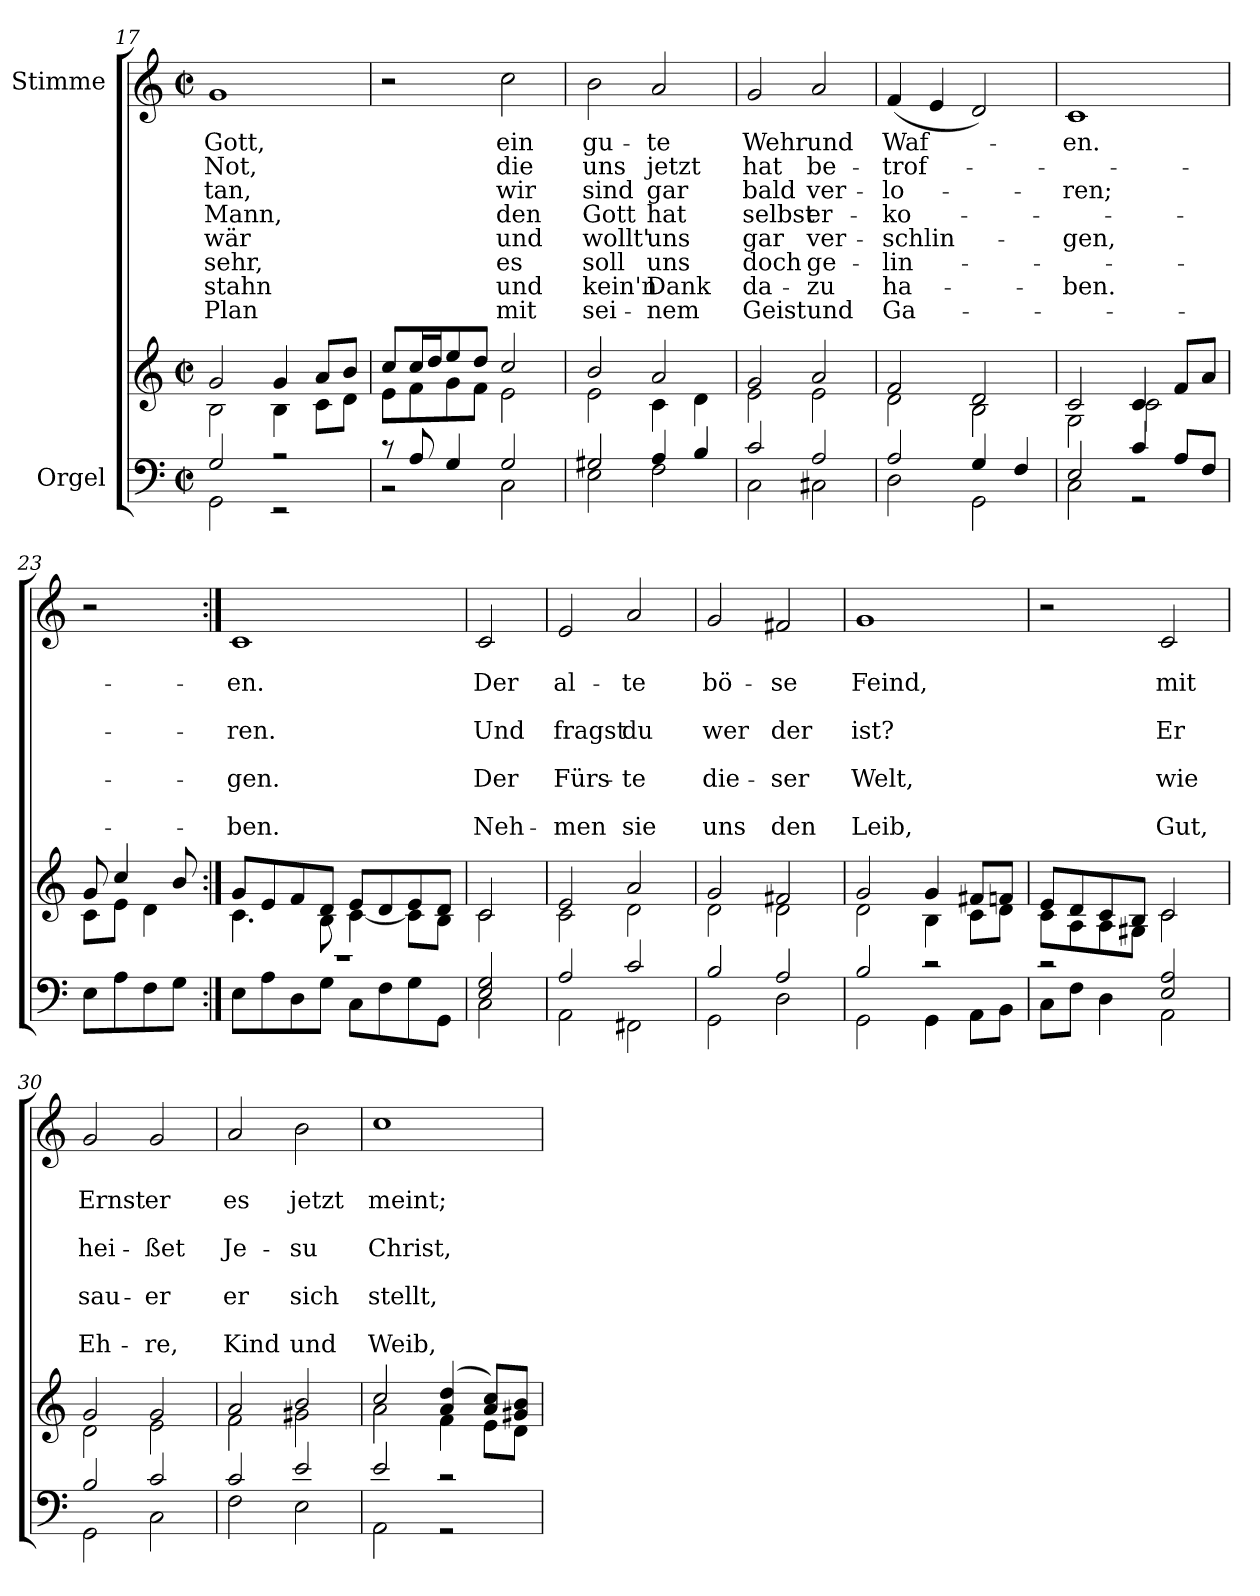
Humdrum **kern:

**kern	**kern	**kern	**text	**text	**text	**text	**text	**text	**text	**text
*part2	*part2	*part1	*part1	*part1	*part1	*part1	*part1	*part1	*part1	*part1
*staff3	*staff2	*staff1	*staff1	*staff1	*staff1	*staff1	*staff1	*staff1	*staff1	*staff1
*I"Orgel	*	*I"Stimme	*	*	*	*	*	*	*	*
*clefF4	*clefG2	*clefG2	*	*	*	*	*	*	*	*
*k[]	*k[]	*k[]	*	*	*	*	*	*	*	*
*M2/2	*M2/2	*M2/2	*	*	*	*	*	*	*	*
*met(c|)	*met(c|)	*met(c|)	*	*	*	*	*	*	*	*
=17	=17	=17	=17	=17	=17	=17	=17	=17	=17	=17
*^	*^	*	*	*	*	*	*	*	*	*
2G/	2GG\	2g/	2B\	1g	Gott,	Not,	-tan,	Mann,	wär	sehr,	stahn	Plan
2r	2r	4g/	4B\	.	.	.	.	.	.	.	.	.
.	.	8a/L	8c\L	.	.	.	.	.	.	.	.	.
.	.	8b/J	8d\J	.	.	.	.	.	.	.	.	.
=18	=18	=18	=18	=18	=18	=18	=18	=18	=18	=18	=18	=18
8r	2r	8cc/L	8e\L	2r	.	.	.	.	.	.	.	.
8A/	.	16cc/L	8f\	.	.	.	.	.	.	.	.	.
.	.	16dd/J	.	.	.	.	.	.	.	.	.	.
4G/	.	8ee/	8g\	.	.	.	.	.	.	.	.	.
.	.	8dd/J	8f\J	.	.	.	.	.	.	.	.	.
2G/	2C\	2cc/	2e\	2cc\	ein	die	wir	den	und	es	und	mit
=19	=19	=19	=19	=19	=19	=19	=19	=19	=19	=19	=19	=19
2G#X/	2E\	2b/	2e\	2b\	gu-	uns	sind	Gott	wollt'	soll	kein'n	sei-
4A/	2F\	2a/	4c\	2a/	-te	jetzt	gar	hat	uns	uns	Dank	-nem
4B/	.	.	4d\	.	.	.	.	.	.	.	.	.
=20	=20	=20	=20	=20	=20	=20	=20	=20	=20	=20	=20	=20
2c/	2C\	2g/	2e\	2g/	Wehr	hat	bald	selbst	gar	doch	da-	Geist
2A/	2C#X\	2a/	2e\	2a/	und	be-	ver-	er-	ver-	ge-	-zu	und
=21	=21	=21	=21	=21	=21	=21	=21	=21	=21	=21	=21	=21
2A/	2D\	2f/	2d\	(<4f/	Waf-	-trof-	-lo-	-ko-	-schlin-	-lin-	ha-	Ga-
.	.	.	.	4e/	.	.	.	.	.	.	.	.
4G/	2GG\	2d/	2B\	2d/)	.	.	.	.	.	.	.	.
4F/	.	.	.	.	.	.	.	.	.	.	.	.
=22	=22	=22	=22	=22	=22	=22	=22	=22	=22	=22	=22	=22
2E/	2C\	2c/	2G\	1c	-en.	.	-ren;	.	-gen,	.	-ben.	.
4c/	2r	4c/	2c\	.	.	.	.	.	.	.	.	.
8A/L	.	8f/L	.	.	.	.	.	.	.	.	.	.
8F/J	.	8a/J	.	.	.	.	.	.	.	.	.	.
*v	*v	*	*	*	*	*	*	*	*	*	*	*
=23	=23	=23	=23	=23	=23	=23	=23	=23	=23	=23	=23
8E\L	8g/	8c\L	2r	.	.	.	.	.	.	.	.
8A\	4cc/	8e\J	.	.	.	.	.	.	.	.	.
8F\	.	4d\	.	.	.	.	.	.	.	.	.
8G\J	8b/	.	.	.	.	.	.	.	.	.	.
=24:|!	=24:|!	=24:|!	=24:|!	=24:|!	=24:|!	=24:|!	=24:|!	=24:|!	=24:|!	=24:|!	=24:|!
*^	*	*	*	*	*	*	*	*	*	*	*
1r	8E\L	8g/L	4.c\	1c	.	en.	.	ren.	.	gen.	.	ben.
.	8A\	8e/	.	.	.	.	.	.	.	.	.	.
.	8D\	8f/	.	.	.	.	.	.	.	.	.	.
.	8G\J	8d/J	8B\	.	.	.	.	.	.	.	.	.
.	8C\L	8e/L	[4c\	.	.	.	.	.	.	.	.	.
.	8F\	8d/	.	.	.	.	.	.	.	.	.	.
.	8G\	8e/	8c\L]	.	.	.	.	.	.	.	.	.
.	8GG\J	8d/J	8B\J	.	.	.	.	.	.	.	.	.
=25	=25	=25	=25	=25	=25	=25	=25	=25	=25	=25	=25	=25
2E/ 2G/	2C\	2c/	2c\	2c/	.	Der	.	Und	.	Der	.	Neh-
=26	=26	=26	=26	=26	=26	=26	=26	=26	=26	=26	=26	=26
2A/	2AA\	2e/	2c\	2e/	.	al-	.	fragst	.	Fürs-	.	-men
2c/	2FF#X\	2a/	2d\	2a/	.	-te	.	du	.	-te	.	sie
=27	=27	=27	=27	=27	=27	=27	=27	=27	=27	=27	=27	=27
2B/	2GG\	2g/	2d\	2g/	.	bö-	.	wer	.	die-	.	uns
2A/	2D\	2f#X/	2d\	2f#X/	.	-se	.	der	.	-ser	.	den
=28	=28	=28	=28	=28	=28	=28	=28	=28	=28	=28	=28	=28
2B/	2GG\	2g/	2d\	1g	.	Feind,	.	ist?	.	Welt,	.	Leib,
2r	4GG\	4g/	4B\	.	.	.	.	.	.	.	.	.
.	8AA\L	8f#X/L	8c\L	.	.	.	.	.	.	.	.	.
.	8BB\J	8fn/J	8d\J	.	.	.	.	.	.	.	.	.
=29	=29	=29	=29	=29	=29	=29	=29	=29	=29	=29	=29	=29
2r	8C\L	8e/L	8c\L	2r	.	.	.	.	.	.	.	.
.	8F\J	8d/	8A\	.	.	.	.	.	.	.	.	.
.	4D\	8c/	8A\	.	.	.	.	.	.	.	.	.
.	.	8B/J	8G#X\J	.	.	.	.	.	.	.	.	.
2E/ 2A/	2AA\	2c/	2c\	2c/	.	mit	.	Er	.	wie	.	Gut,
=30	=30	=30	=30	=30	=30	=30	=30	=30	=30	=30	=30	=30
2B/	2GG\	2g/	2d\	2g/	.	Ernst	.	hei-	.	sau-	.	Eh-
2c/	2C\	2g/	2e\	2g/	.	er	.	-ßet	.	-er	.	-re,
=31	=31	=31	=31	=31	=31	=31	=31	=31	=31	=31	=31	=31
2c/	2F\	2a/	2f\	2a/	.	es	.	Je-	.	er	.	Kind
2e/	2E\	2b/	2g#X\	2b\	.	jetzt	.	-su	.	sich	.	und
=32	=32	=32	=32	=32	=32	=32	=32	=32	=32	=32	=32	=32
2e/	2AA\	2cc/	2a\	1cc	.	meint;	.	Christ,	.	stellt,	.	Weib,
2r	2r	(>4a/ 4dd/	4f\	.	.	.	.	.	.	.	.	.
.	.	8a/ 8cc/L)	8e\L	.	.	.	.	.	.	.	.	.
.	.	8g#X/ 8b/J	8d\J	.	.	.	.	.	.	.	.	.
*v	*v	*	*	*	*	*	*	*	*	*	*	*
*	*v	*v	*	*	*	*	*	*	*	*	*
=	=	=	=	=	=	=	=	=	=	=
*-	*-	*-	*-	*-	*-	*-	*-	*-	*-	*-
